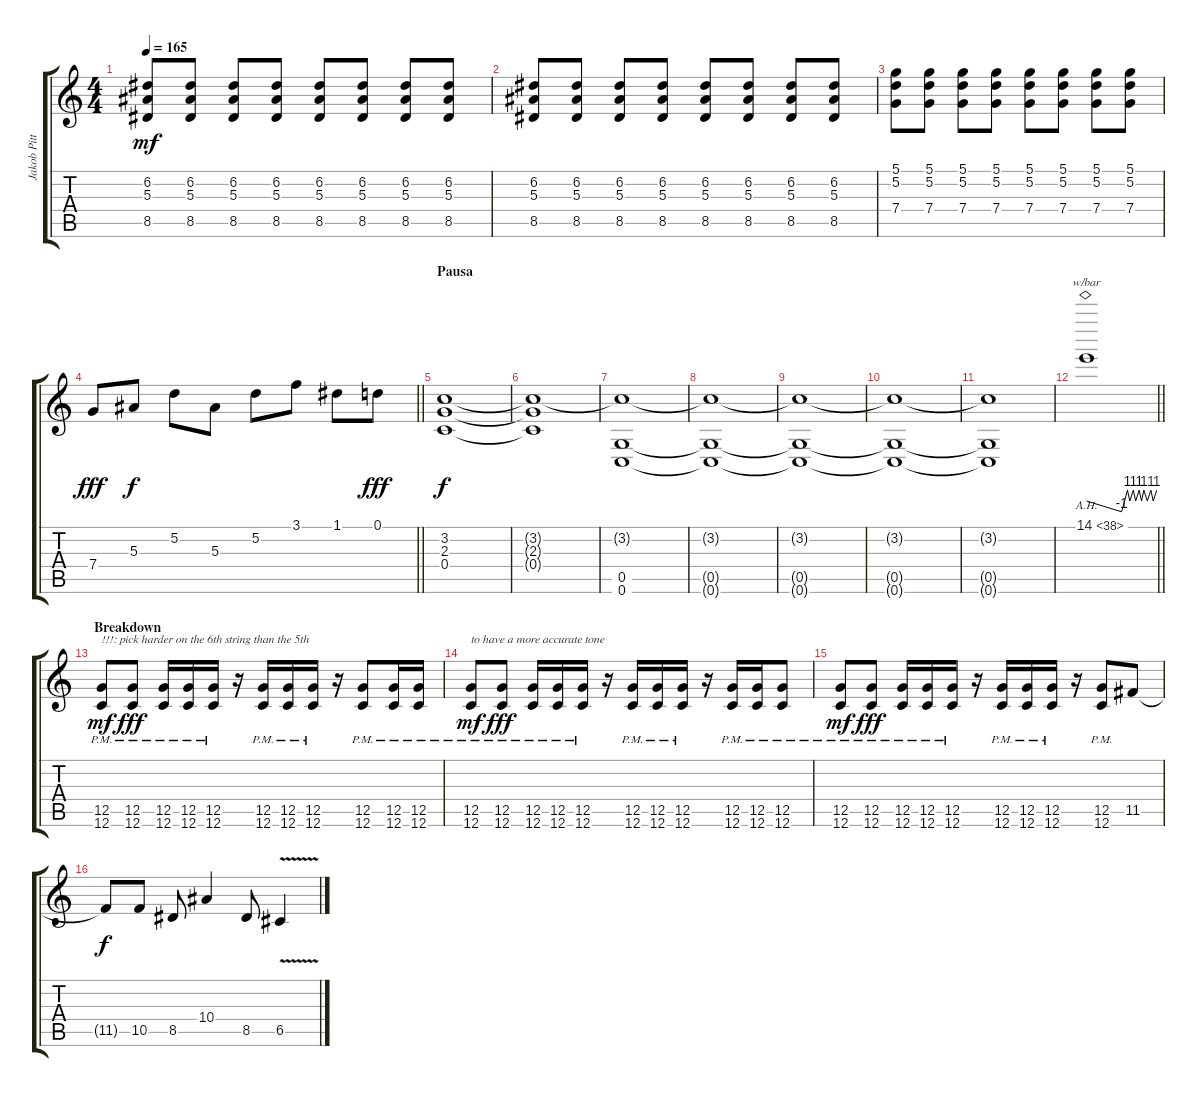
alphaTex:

\track ("Jakob Pitts (Jake)" "Jakob Pitt") {instrument overdrivenguitar}
\staff {score tabs}
\tuning (D4 A3 F3 C3 G2 C2) {hide}
\ts (4 4)
\tempo 165
\clef g2
\ks c
(6.2 5.3 8.5).8{dy mf} (6.2 5.3 8.5).8 (6.2 5.3 8.5).8 (6.2 5.3 8.5).8 (6.2 5.3 8.5).8 (6.2 5.3 8.5).8 (6.2 5.3 8.5).8 (6.2 5.3 8.5).8 |
(6.2 5.3 8.5).8 (6.2 5.3 8.5).8 (6.2 5.3 8.5).8 (6.2 5.3 8.5).8 (6.2 5.3 8.5).8 (6.2 5.3 8.5).8 (6.2 5.3 8.5).8 (6.2 5.3 8.5).8 |
(5.1 5.2 7.4).8 (5.1 5.2 7.4).8 (5.1 5.2 7.4).8 (5.1 5.2 7.4).8 (5.1 5.2 7.4).8 (5.1 5.2 7.4).8 (5.1 5.2 7.4).8 (5.1 5.2 7.4).8 |
\barLineRight lightlight
7.4.8{dy fff} 5.3.8{dy f} 5.2.8 5.3.8 5.2.8 3.1.8 1.1.8 0.1.8{dy fff} |
\section ("" "Pausa")
(3.2 2.3 0.4).1{dy f} |
(3.2{t} 2.3{t} 0.4{t}).1 |
(3.2{t} 0.5 0.6).1 |
(3.2{t} 0.5{t} 0.6{t}).1 |
(3.2{t} 0.5{t} 0.6{t}).1 |
(3.2{t} 0.5{t} 0.6{t}).1 |
(3.2{t} 0.5{t} 0.6{t}).1 |
\barLineRight lightlight
14.1{ah 24}.1{tbe (custom default 0 0 30 -4 35 4 37 0 40 4 42 0 45 4 47 0 49 4 52 0 55 4 57 0 60 4)} |
\section ("" "Breakdown")
(12.5{pm} 12.6{pm}).8{txt "!!!: pick harder on the 6th string than the 5th" dy mf} (12.5{pm} 12.6{pm}).8{dy fff} (12.5{pm} 12.6{pm}).16 (12.5{pm} 12.6{pm}).16 (12.5{pm} 12.6{pm}).16 r.16 (12.5{pm} 12.6{pm}).16 (12.5{pm} 12.6{pm}).16 (12.5{pm} 12.6{pm}).16 r.16 (12.5{pm} 12.6{pm}).8 (12.5{pm} 12.6{pm}).16 (12.5{pm} 12.6{pm}).16 |
(12.5{pm} 12.6{pm}).8{txt "to have a more accurate tone" dy mf} (12.5{pm} 12.6{pm}).8{dy fff} (12.5{pm} 12.6{pm}).16 (12.5{pm} 12.6{pm}).16 (12.5{pm} 12.6{pm}).16 r.16 (12.5{pm} 12.6{pm}).16 (12.5{pm} 12.6{pm}).16 (12.5{pm} 12.6{pm}).16 r.16 (12.5{pm} 12.6{pm}).16 (12.5{pm} 12.6{pm}).16 (12.5{pm} 12.6{pm}).8 |
(12.5{pm} 12.6{pm}).8{dy mf} (12.5{pm} 12.6{pm}).8{dy fff} (12.5{pm} 12.6{pm}).16 (12.5{pm} 12.6{pm}).16 (12.5{pm} 12.6{pm}).16 r.16 (12.5{pm} 12.6{pm}).16 (12.5{pm} 12.6{pm}).16 (12.5{pm} 12.6{pm}).16 r.16 (12.5{pm} 12.6{pm}).8 11.5.8 |
11.5{t}.8{dy f} 10.5.8 8.5.8 10.4.4 8.5.8 6.5{v}.4
